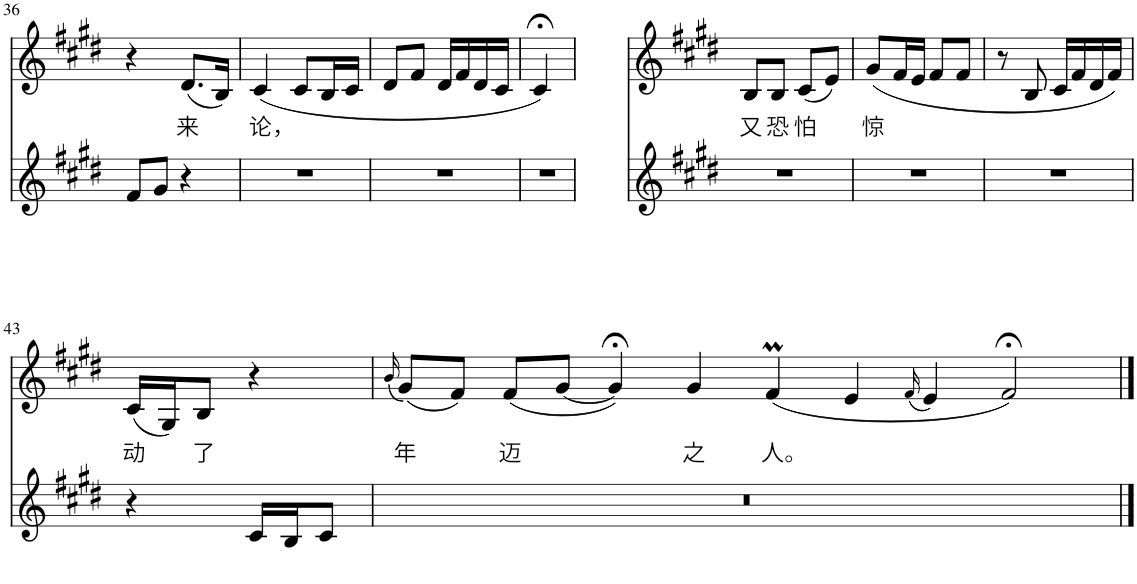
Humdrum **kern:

**kern	**kern	**text
*part2	*part1	*part1
*staff2	*staff1	*staff1
*I"Piano	*I"Piano	*
*I'Pno	*I'Pno	*
!!LO:PB:g=z
*clefG2	*clefG2	*
*k[f#c#g#d#]	*k[f#c#g#d#]	*
*M2/4	*M2/4	*
=36	=36	=36
8f#/L	4r	.
8g#/J	.	.
!	!	!LO:LY:b
4r	(8.d#/L	来
.	16B/Jk)	.
=37	=37	=37
!	!	!LO:LY:b
2r	(4c#/	论，
.	8c#/L	.
.	16B/L	.
.	16c#/JJ	.
=38	=38	=38
2r	8d#/L	.
.	8f#/J	.
.	16d#/LL	.
.	16f#/	.
.	16d#/	.
.	16c#/JJ	.
=39	=39	=39
2r	4c#;</)	.
.	4ryy	.
=40	=40	=40
!	!	!LO:LY:b
2r	8B/L	又
!	!	!LO:LY:b
.	8B/J	恐
!	!	!LO:LY:b
.	(8c#/L	怕
.	8e/J)	.
=41	=41	=41
!	!	!LO:LY:b
2r	(8g#/L	惊
.	16f#/L	.
.	16e/JJ	.
.	8f#/L	.
.	8f#/J	.
=42	=42	=42
2r	8r	.
.	8B/	.
.	16c#/LL	.
.	16f#/	.
.	16d#/	.
.	16f#/JJ)	.
!!LO:LB:g=z
=43	=43	=43
!	!	!LO:LY:b
4r	(16c#/LL	动
.	16G#/J)	.
!	!	!LO:LY:b
.	8B/J	了
16c#/LL	4r	.
16B/J	.	.
8c#/J	.	.
=44	=44	=44
.	(16qb/	.
!	!	!LO:LY:b
2r	(8g#/L)	年
.	8f#/J)	.
!	!	!LO:LY:b
.	(8f#/L	迈
.	[8g#/J	.
1..ryy	4g#;</])	.
!	!	!LO:LY:b
.	4g#/	之
!	!	!LO:LY:b
.	(4f#M/	人。
.	4e/	.
.	(16qf#/	.
.	4e/)	.
.	2f#;</)	.
==	==	==
*-	*-	*-
